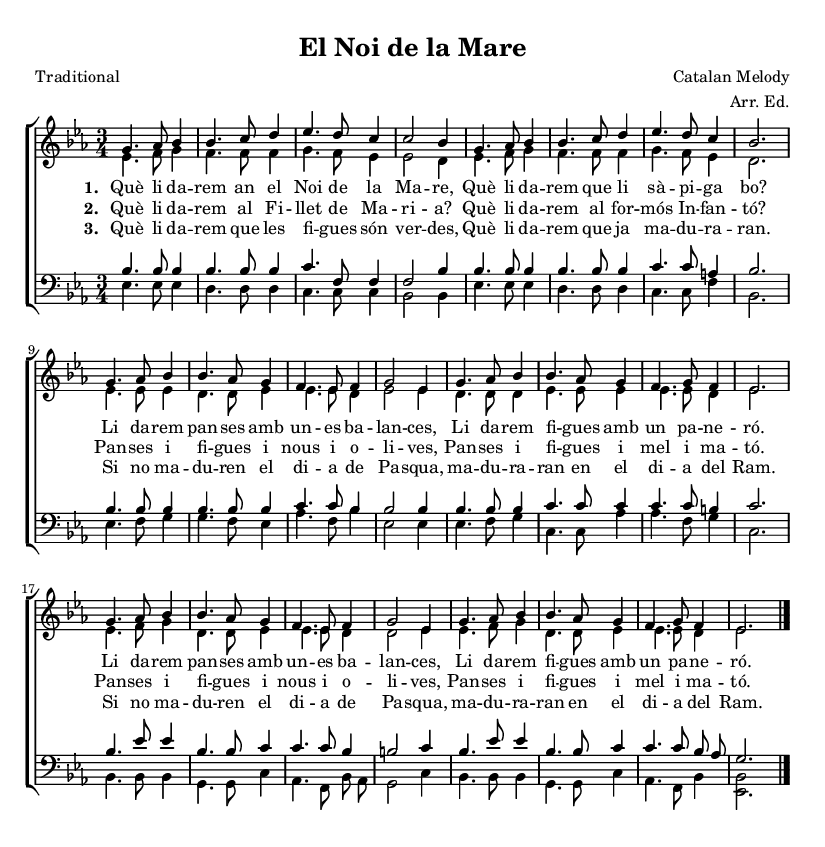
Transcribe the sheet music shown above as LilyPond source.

\version "2.14.2"
\include "header.ly"
\header {
  title = "El Noi de la Mare"
  poet = "Traditional"
  composer = "Catalan Melody"
  arranger = "Arr. Ed."
}
global = {
  \preamble
  \key ees \major
  \time 3/4
  \autoBeamOff
}

sopMusic = \transpose c ees \relative c' {
  e4. f8 g4 | g4. a8 b4 | c4. b8 a4 | a2 g4 |
  e4. f8 g4 | g4. a8 b4 | c4. b8 a4 | g2.   |
  e4. f8 g4 | g4. f8 e4 | d4. c8 d4 | e2 c4 |
  e4. f8 g4 | g4. f8 e4 | d4. e8 d4 | c2.   |
  e4. f8 g4 | g4. f8 e4 | d4. c8 d4 | e2 c4 |
  e4. f8 g4 | g4. f8 e4 | d4. e8 d4 | c2.   \bar "|."
}
sopWords = \lyricmode {

}

altoMusic = \transpose c ees \relative c' {
  c4. d8 e4 | d4. d8 d4 | e4. d8 c4 | c2 b4 |
  c4. d8 e4 | d4. d8 d4 | e4. d8 c4 | b2.   |
  c4. c8 c4 | b4. b8 c4 | c4. c8 b4 | c2 c4 |
  b4. b8 b4 | c4. c8 c4 | c4. c8 b4 | c2.   |
  c4. d8 e4 | b4. b8 c4 | c4. c8 b4 | b2 c4 |
  c4. d8 e4 | b4. b8 c4 | c4. c8 b4 | c2.   |
}
altoWords = {
  \lyricmode {
    \set stanza = #"1. "
    Què li da -- rem an el Noi de la Ma -- re,
    Què li da -- rem que li sà -- pi -- ga bo?
    Li da -- rem pan -- ses amb un -- es ba -- lan -- ces,
    Li da -- rem fi -- gues amb un pa -- ne -- ró.
    Li da -- rem pan -- ses amb un -- es ba -- lan -- ces,
    Li da -- rem fi -- gues amb un pa -- ne -- ró.
  }
}
altoWordsII = \lyricmode {
  \set stanza = #"2. "
  Què li da -- rem al Fi -- llet de Ma -- ri -- a?
  Què li da -- rem al for -- mós In -- fan -- tó?
  Pan -- ses i fi -- gues i nous i o -- li -- ves,
  Pan -- ses i fi -- gues i mel i ma -- tó.
  Pan -- ses i fi -- gues i nous i o -- li -- ves,
  Pan -- ses i fi -- gues i mel i ma -- tó.
}
altoWordsIII = \lyricmode {
  \set stanza = #"3. "
  Què li da -- rem que les fi -- gues són ver -- des,
  Què li da -- rem que ja ma -- du -- ra -- ran.
  Si no ma -- du -- ren el di -- a de Pa -- squa,
  ma -- du -- ra -- ran en el di -- a del Ram.
  Si no ma -- du -- ren el di -- a de Pa -- squa,
  ma -- du -- ra -- ran en el di -- a del Ram.
}
altoWordsIV = \lyricmode {
}
altoWordsV = \lyricmode {
}
altoWordsVI = \lyricmode {
}

tenorMusic = \transpose c ees \relative c' {
  g4. g8 g4 | g4. g8 g4 | a4. d,8 d4 | d2 g4 |
  g4. g8 g4 | g4. g8 g4 | a4. a8 fis4 | g2.  |
  g4. g8 g4 | g4. g8 g4 | a4. a8 g4 | g2 g4  |
  g4. g8 g4 | a4. a8 a4 | a4. a8 gis4 | a2.  |
  g4. c8 c4 | g4. g8 a4 | a4. a8 g4 | gis2 a4 |
  g4. c8 c4 | g4. g8 a4 | a4. a8 g f | e2.   |
}
tenorWords = \lyricmode {

}

bassMusic = \transpose c ees \relative c {
  c4. c8 c4 | b4. b8 b4 | a4. a8 a4 | g2 g4 |
  c4. c8 c4 | b4. b8 b4 | a4. a8 d4 | g,2.   |
  c4. d8 e4 | e4. d8 c4 | f4. d8 g4 | c,2 c4 |
  c4. d8 e4 | a,4. a8 f'4 | f4. d8 e4 | a,2. |
  g4. g8 g4 | e4. e8 a4 | f4. d8 g f | e2 a4 |
  g4. g8 g4 | e4. e8 a4 | f4. d8 g4 | << g2 c,2. >>  |
}
bassWords = \lyricmode {

}

\score {
  <<
   \new ChoirStaff <<
    \new Staff = women <<
      \new Voice = "sopranos" { \voiceOne << \global \sopMusic >> }
      \new Voice = "altos" { \voiceTwo << \global \altoMusic >> }
    >>
    % \new Lyrics \with { alignAboveContext = #"women" } \lyricsto "sopranos" \sopWords
    % \new Lyrics = "altosVI"  \with { alignBelowContext = #"women" } \lyricsto "sopranos" \altoWordsVI
    % \new Lyrics = "altosV"  \with { alignBelowContext = #"women" } \lyricsto "sopranos" \altoWordsV
    % \new Lyrics = "altosIV"  \with { alignBelowContext = #"women" } \lyricsto "sopranos" \altoWordsIV
    \new Lyrics = "altosIII"  \with { alignBelowContext = #"women" } \lyricsto "sopranos" \altoWordsIII
    \new Lyrics = "altosII"  \with { alignBelowContext = #"women" } \lyricsto "sopranos" \altoWordsII
    \new Lyrics = "altos"  \with { alignBelowContext = #"women" } \lyricsto "sopranos" \altoWords
   \new Staff = men <<
      \clef bass
      \new Voice = "tenors" { \voiceOne << \global \tenorMusic >> }
      \new Voice = "basses" { \voiceTwo << \global \bassMusic >> }
    >>
    \new Lyrics \with { alignAboveContext = #"men" } \lyricsto "tenors" \tenorWords
    \new Lyrics \with { alignBelowContext = #"men" } \lyricsto "basses" \bassWords
  >>
  >>
}
